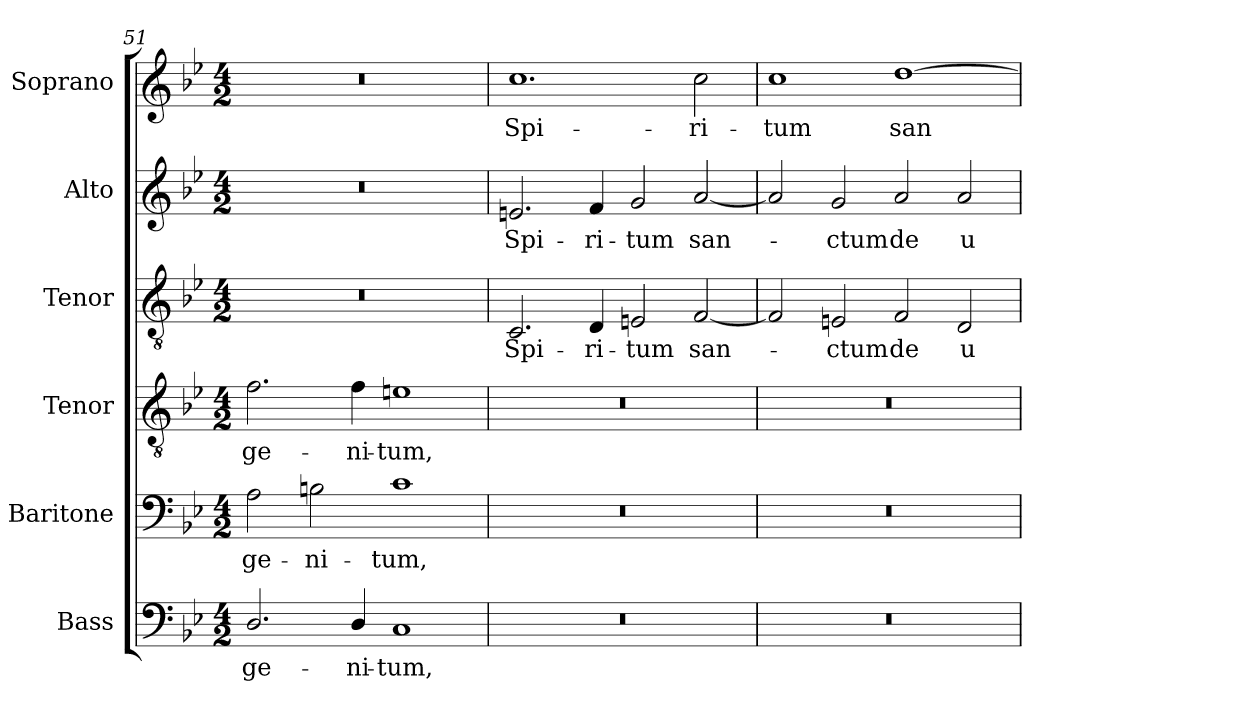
**kern	**text	**kern	**text	**kern	**text	**kern	**text	**kern	**text	**kern	**text
*part6	*part6	*part5	*part5	*part4	*part4	*part3	*part3	*part2	*part2	*part1	*part1
*staff6	*staff6	*staff5	*staff5	*staff4	*staff4	*staff3	*staff3	*staff2	*staff2	*staff1	*staff1
*I"Bass	*	*I"Baritone	*	*I"Tenor	*	*I"Tenor	*	*I"Alto	*	*I"Soprano	*
*I'B.	*	*I'Bar.	*	*I'T2.	*	*I'T1.	*	*I'A.	*	*I'S.	*
*clefF4	*	*clefF4	*	*clefGv2	*	*clefGv2	*	*clefG2	*	*clefG2	*
*	*	*	*	*ITrd7c12	*	*	*	*	*	*	*
*k[b-e-]	*	*k[b-e-]	*	*k[b-e-]	*	*k[b-e-]	*	*k[b-e-]	*	*k[b-e-]	*
*B-:	*	*B-:	*	*B-:	*	*B-:	*	*B-:	*	*B-:	*
*M4/2	*	*M4/2	*	*M4/2	*	*M4/2	*	*M4/2	*	*M4/2	*
=51	=51	=51	=51	=51	=51	=51	=51	=51	=51	=51	=51
!	!LO:LY:b:color=#000000	!	!	!	!	!	!	!	!	!	!
!	!	!	!LO:LY:b:color=#000000	!	!	!	!	!	!	!	!
!	!	!	!	!	!LO:LY:b:color=#000000	!LO:N:vis=1	!	!LO:N:vis=1	!	!LO:N:vis=1	!
2.Di/	-ge-	2Ai\	-ge-	2.Fi\	-ge-	0r	.	0r	.	0r	.
!	!	!	!LO:LY:b:color=#000000	!	!	!	!	!	!	!	!
.	.	2Bni\	-ni-	.	.	.	.	.	.	.	.
!	!LO:LY:b:color=#000000	!	!	!	!	!	!	!	!	!	!
!	!	!	!	!	!LO:LY:b:color=#000000	!	!	!	!	!	!
4Di/	-ni-	.	.	4Fi\	-ni-	.	.	.	.	.	.
!	!LO:LY:b:color=#000000	!	!	!	!	!	!	!	!	!	!
!	!	!	!LO:LY:b:color=#000000	!	!	!	!	!	!	!	!
!	!	!	!	!	!LO:LY:b:color=#000000	!	!	!	!	!	!
1Ci	-tum,	1ci	-tum,	1Eni	-tum,	.	.	.	.	.	.
=52	=52	=52	=52	=52	=52	=52	=52	=52	=52	=52	=52
!LO:N:vis=1	!	!LO:N:vis=1	!	!LO:N:vis=1	!	!	!	!	!	!	!
!	!	!	!	!	!	!	!LO:LY:b:color=#000000	!	!	!	!
!	!	!	!	!	!	!	!	!	!LO:LY:b:color=#000000	!	!
!	!	!	!	!	!	!	!	!	!	!	!LO:LY:b:color=#000000
0r	.	0r	.	0r	.	2.Ci/	Spi-	2.eni/	Spi-	1.cci	Spi-
!	!	!	!	!	!	!	!LO:LY:b:color=#000000	!	!	!	!
!	!	!	!	!	!	!	!	!	!LO:LY:b:color=#000000	!	!
.	.	.	.	.	.	4Di/	-ri-	4fi/	-ri-	.	.
!	!	!	!	!	!	!	!LO:LY:b:color=#000000	!	!	!	!
!	!	!	!	!	!	!	!	!	!LO:LY:b:color=#000000	!	!
.	.	.	.	.	.	2Eni/	-tum	2gi/	-tum	.	.
!	!	!	!	!	!	!	!LO:LY:b:color=#000000	!	!	!	!
!	!	!	!	!	!	!	!	!	!LO:LY:b:color=#000000	!	!
!	!	!	!	!	!	!	!	!	!	!	!LO:LY:b:color=#000000
.	.	.	.	.	.	[2Fi/	san-	[2ai/	san-	2cci\	-ri-
!!LO:LB:g=z
=53	=53	=53	=53	=53	=53	=53	=53	=53	=53	=53	=53
!LO:N:vis=1	!	!LO:N:vis=1	!	!LO:N:vis=1	!	!	!	!	!	!	!
!	!	!	!	!	!	!	!	!	!	!	!LO:LY:b:color=#000000
0r	.	0r	.	0r	.	2Fi/]	.	2ai/]	.	1cci	-tum
!	!	!	!	!	!	!	!LO:LY:b:color=#000000	!	!	!	!
!	!	!	!	!	!	!	!	!	!LO:LY:b:color=#000000	!	!
.	.	.	.	.	.	2Eni/	-ctum	2gi/	-ctum	.	.
!	!	!	!	!	!	!	!LO:LY:b:color=#000000	!	!	!	!
!	!	!	!	!	!	!	!	!	!LO:LY:b:color=#000000	!	!
!	!	!	!	!	!	!	!	!	!	!	!LO:LY:b:color=#000000
.	.	.	.	.	.	2Fi/	de	2ai/	de	[1ddi	san-
!	!	!	!	!	!	!	!LO:LY:b:color=#000000	!	!	!	!
!	!	!	!	!	!	!	!	!	!LO:LY:b:color=#000000	!	!
.	.	.	.	.	.	2Di/	u-	2ai/	u-	.	.
=	=	=	=	=	=	=	=	=	=	=	=
*-	*-	*-	*-	*-	*-	*-	*-	*-	*-	*-	*-
